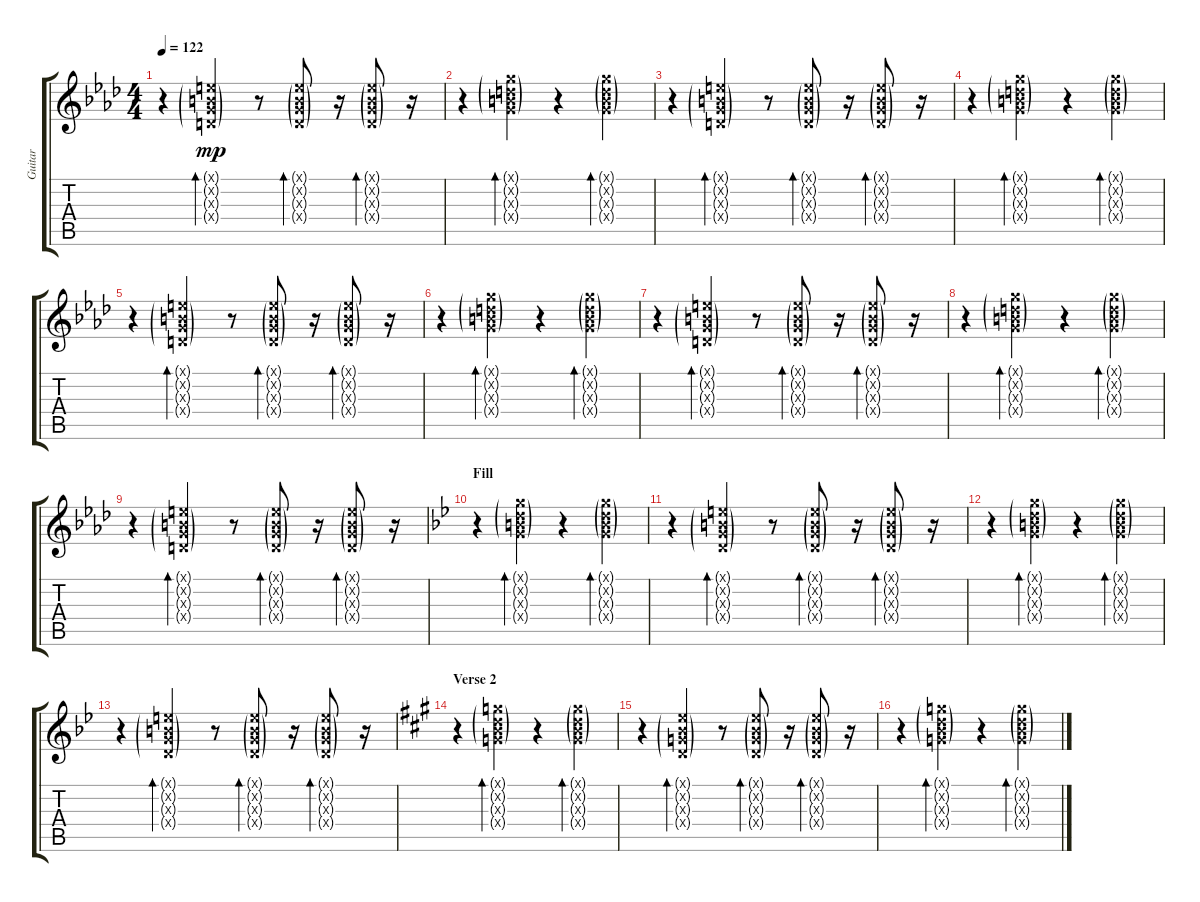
\track ("Guitar" "Guitar") {instrument electricguitarjazz}
\staff {score tabs}
\tuning (E4 B3 G3 D3 A2 E2) {hide}
\ts (4 4)
\tempo 122
\clef g2
\ks ab
r.4{dy mp} (0.1{g x} 0.2{g x} 0.3{g x} 0.4{g x}).4{bd 60} r.8 (0.1{g x} 0.2{g x} 0.3{g x} 0.4{g x}).8{bd 60} r.16 (0.1{g x} 0.2{g x} 0.3{g x} 0.4{g x}).8{bd 60} r.16 |
r.4 (3.1{g x} 3.2{g x} 4.3{g x} 5.4{g x}).4{bd 60} r.4 (3.1{g x} 3.2{g x} 4.3{g x} 5.4{g x}).4{bd 60} |
r.4 (0.1{g x} 0.2{g x} 0.3{g x} 0.4{g x}).4{bd 60} r.8 (0.1{g x} 0.2{g x} 0.3{g x} 0.4{g x}).8{bd 60} r.16 (0.1{g x} 0.2{g x} 0.3{g x} 0.4{g x}).8{bd 60} r.16 |
r.4 (3.1{g x} 3.2{g x} 4.3{g x} 5.4{g x}).4{bd 60} r.4 (3.1{g x} 3.2{g x} 4.3{g x} 5.4{g x}).4{bd 60} |
r.4 (0.1{g x} 0.2{g x} 0.3{g x} 0.4{g x}).4{bd 60} r.8 (0.1{g x} 0.2{g x} 0.3{g x} 0.4{g x}).8{bd 60} r.16 (0.1{g x} 0.2{g x} 0.3{g x} 0.4{g x}).8{bd 60} r.16 |
r.4 (3.1{g x} 3.2{g x} 4.3{g x} 5.4{g x}).4{bd 60} r.4 (3.1{g x} 3.2{g x} 4.3{g x} 5.4{g x}).4{bd 60} |
r.4 (0.1{g x} 0.2{g x} 0.3{g x} 0.4{g x}).4{bd 60} r.8 (0.1{g x} 0.2{g x} 0.3{g x} 0.4{g x}).8{bd 60} r.16 (0.1{g x} 0.2{g x} 0.3{g x} 0.4{g x}).8{bd 60} r.16 |
r.4 (3.1{g x} 3.2{g x} 4.3{g x} 5.4{g x}).4{bd 60} r.4 (3.1{g x} 3.2{g x} 4.3{g x} 5.4{g x}).4{bd 60} |
r.4 (0.1{g x} 0.2{g x} 0.3{g x} 0.4{g x}).4{bd 60} r.8 (0.1{g x} 0.2{g x} 0.3{g x} 0.4{g x}).8{bd 60} r.16 (0.1{g x} 0.2{g x} 0.3{g x} 0.4{g x}).8{bd 60} r.16 |
\section ("" "Fill")
\ks bb
r.4 (3.1{g x} 3.2{g x} 4.3{g x} 5.4{g x}).4{bd 60} r.4 (3.1{g x} 3.2{g x} 4.3{g x} 5.4{g x}).4{bd 60} |
r.4 (0.1{g x} 0.2{g x} 0.3{g x} 0.4{g x}).4{bd 60} r.8 (0.1{g x} 0.2{g x} 0.3{g x} 0.4{g x}).8{bd 60} r.16 (0.1{g x} 0.2{g x} 0.3{g x} 0.4{g x}).8{bd 60} r.16 |
r.4 (3.1{g x} 3.2{g x} 4.3{g x} 5.4{g x}).4{bd 60} r.4 (3.1{g x} 3.2{g x} 4.3{g x} 5.4{g x}).4{bd 60} |
r.4 (0.1{g x} 0.2{g x} 0.3{g x} 0.4{g x}).4{bd 60} r.8 (0.1{g x} 0.2{g x} 0.3{g x} 0.4{g x}).8{bd 60} r.16 (0.1{g x} 0.2{g x} 0.3{g x} 0.4{g x}).8{bd 60} r.16 |
\section ("" "Verse 2")
\ks a
r.4 (3.1{g x} 3.2{g x} 4.3{g x} 5.4{g x}).4{bd 60} r.4 (3.1{g x} 3.2{g x} 4.3{g x} 5.4{g x}).4{bd 60} |
r.4 (0.1{g x} 0.2{g x} 0.3{g x} 0.4{g x}).4{bd 60} r.8 (0.1{g x} 0.2{g x} 0.3{g x} 0.4{g x}).8{bd 60} r.16 (0.1{g x} 0.2{g x} 0.3{g x} 0.4{g x}).8{bd 60} r.16 |
r.4 (3.1{g x} 3.2{g x} 4.3{g x} 5.4{g x}).4{bd 60} r.4 (3.1{g x} 3.2{g x} 4.3{g x} 5.4{g x}).4{bd 60}
